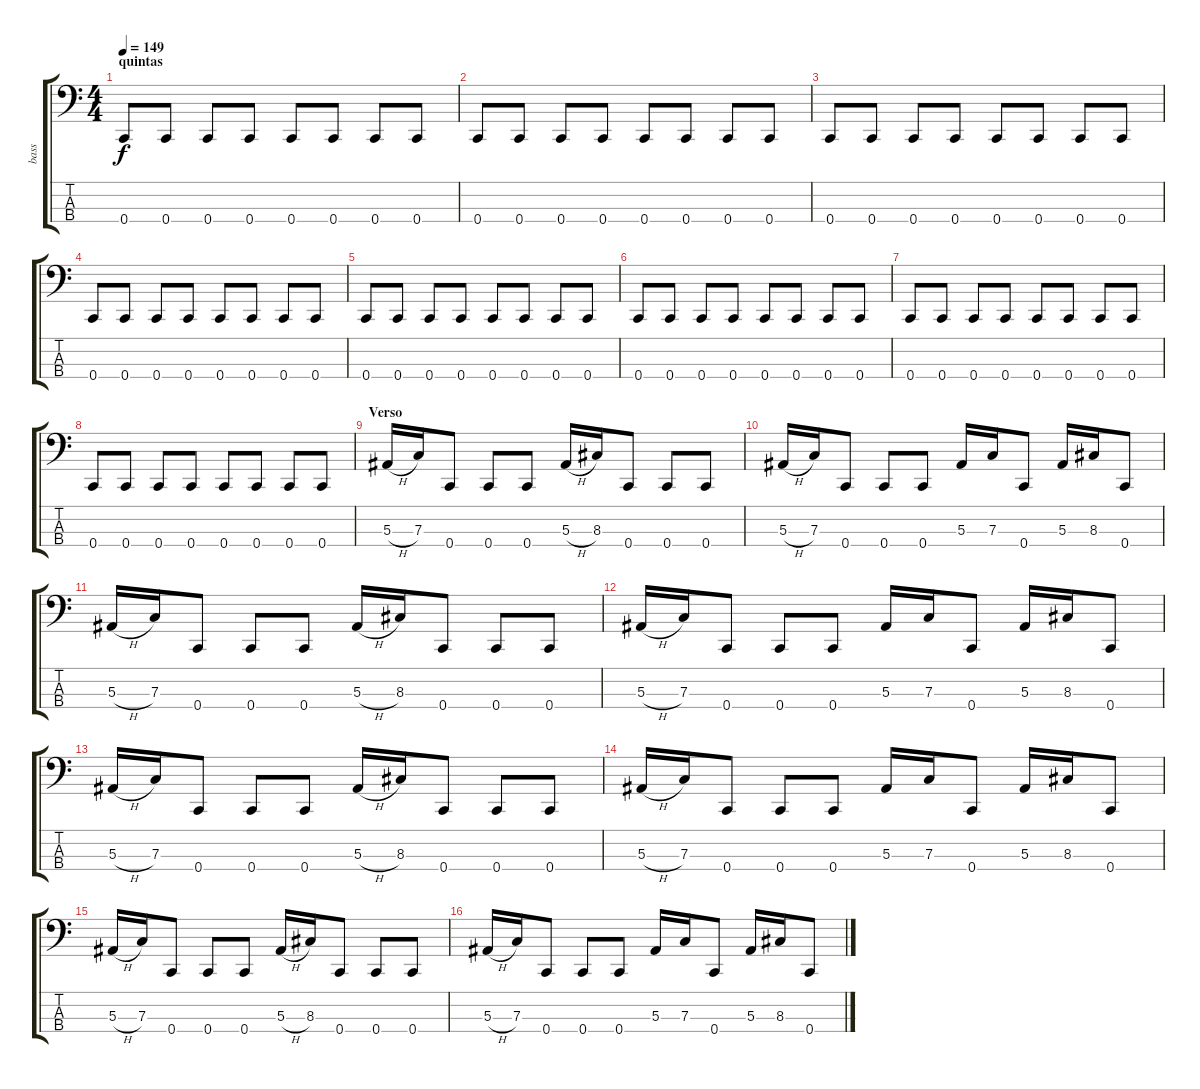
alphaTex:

\track ("bass" "bass") {instrument electricbasspick}
\staff {score tabs}
\tuning (Eb2 Bb1 F1 C1) {hide}
\ts (4 4)
\section ("" "quintas")
\tempo 149
\clef f4
\ks c
0.4.8{dy f} 0.4.8 0.4.8 0.4.8 0.4.8 0.4.8 0.4.8 0.4.8 |
0.4.8 0.4.8 0.4.8 0.4.8 0.4.8 0.4.8 0.4.8 0.4.8 |
0.4.8 0.4.8 0.4.8 0.4.8 0.4.8 0.4.8 0.4.8 0.4.8 |
0.4.8 0.4.8 0.4.8 0.4.8 0.4.8 0.4.8 0.4.8 0.4.8 |
0.4.8 0.4.8 0.4.8 0.4.8 0.4.8 0.4.8 0.4.8 0.4.8 |
0.4.8 0.4.8 0.4.8 0.4.8 0.4.8 0.4.8 0.4.8 0.4.8 |
0.4.8 0.4.8 0.4.8 0.4.8 0.4.8 0.4.8 0.4.8 0.4.8 |
0.4.8 0.4.8 0.4.8 0.4.8 0.4.8 0.4.8 0.4.8 0.4.8 |
\section ("" "Verso")
5.3{h}.16 7.3.16 0.4.8 0.4.8 0.4.8 5.3{h}.16 8.3.16 0.4.8 0.4.8 0.4.8 |
5.3{h}.16 7.3.16 0.4.8 0.4.8 0.4.8 5.3.16 7.3.16 0.4.8 5.3.16 8.3.16 0.4.8 |
5.3{h}.16 7.3.16 0.4.8 0.4.8 0.4.8 5.3{h}.16 8.3.16 0.4.8 0.4.8 0.4.8 |
5.3{h}.16 7.3.16 0.4.8 0.4.8 0.4.8 5.3.16 7.3.16 0.4.8 5.3.16 8.3.16 0.4.8 |
5.3{h}.16 7.3.16 0.4.8 0.4.8 0.4.8 5.3{h}.16 8.3.16 0.4.8 0.4.8 0.4.8 |
5.3{h}.16 7.3.16 0.4.8 0.4.8 0.4.8 5.3.16 7.3.16 0.4.8 5.3.16 8.3.16 0.4.8 |
5.3{h}.16 7.3.16 0.4.8 0.4.8 0.4.8 5.3{h}.16 8.3.16 0.4.8 0.4.8 0.4.8 |
5.3{h}.16 7.3.16 0.4.8 0.4.8 0.4.8 5.3.16 7.3.16 0.4.8 5.3.16 8.3.16 0.4.8
